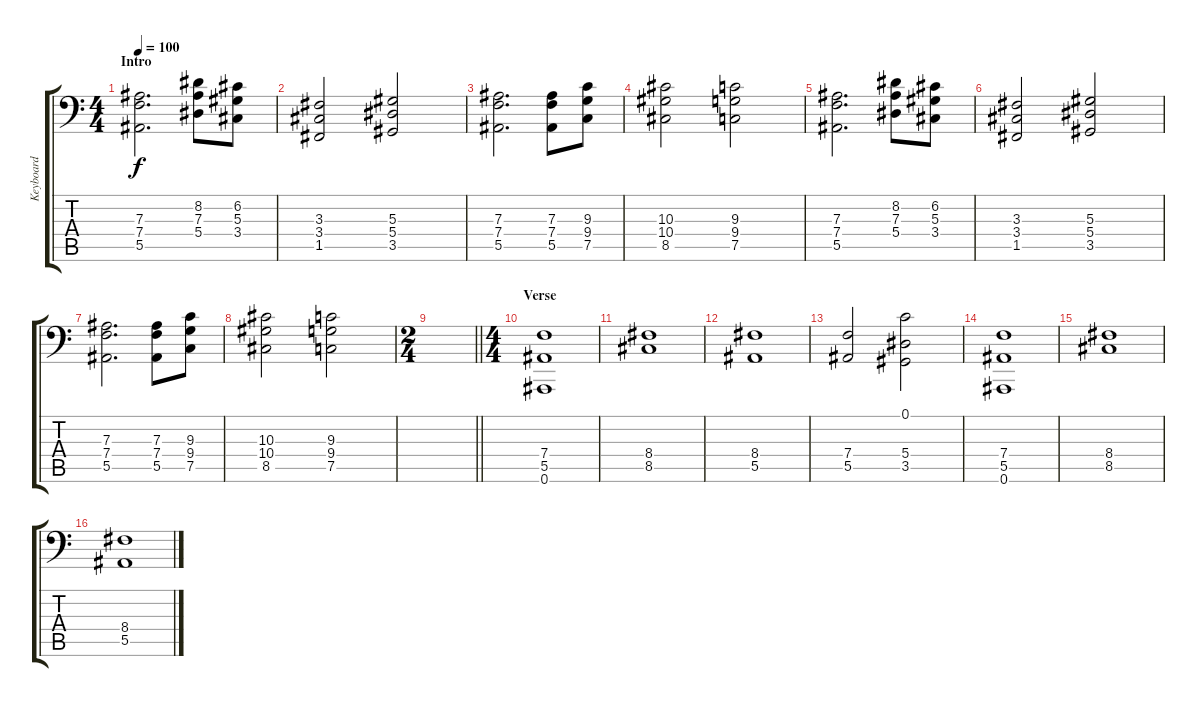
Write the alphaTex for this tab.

\track ("Keyboard" "Keyboard") {instrument stringensemble1}
\staff {score tabs}
\tuning (C4 G3 Eb3 Bb2 F2 Bb1) {hide}
\ts (4 4)
\section ("" "Intro")
\tempo 100
\clef f4
\ks c
(7.3 7.4 5.5).2{d dy f instrument stringensemble1} (8.2 7.3 5.4).8 (6.2 5.3 3.4).8 |
(3.3 3.4 1.5).2 (5.3 5.4 3.5).2 |
(7.3 7.4 5.5).2{d} (7.3 7.4 5.5).8 (9.3 9.4 7.5).8 |
(10.3 10.4 8.5).2 (9.3 9.4 7.5).2 |
(7.3 7.4 5.5).2{d} (8.2 7.3 5.4).8 (6.2 5.3 3.4).8 |
(3.3 3.4 1.5).2 (5.3 5.4 3.5).2 |
(7.3 7.4 5.5).2{d} (7.3 7.4 5.5).8 (9.3 9.4 7.5).8 |
(10.3 10.4 8.5).2 (9.3 9.4 7.5).2 |
\ts (2 4)
\barLineRight lightlight
|
\ts (4 4)
\section ("" "Verse")
(7.4 5.5 0.6).1 |
(8.4 8.5).1 |
(8.4 5.5).1 |
(7.4 5.5).2 (0.1 5.4 3.5).2 |
(7.4 5.5 0.6).1 |
(8.4 8.5).1 |
(8.4 5.5).1
